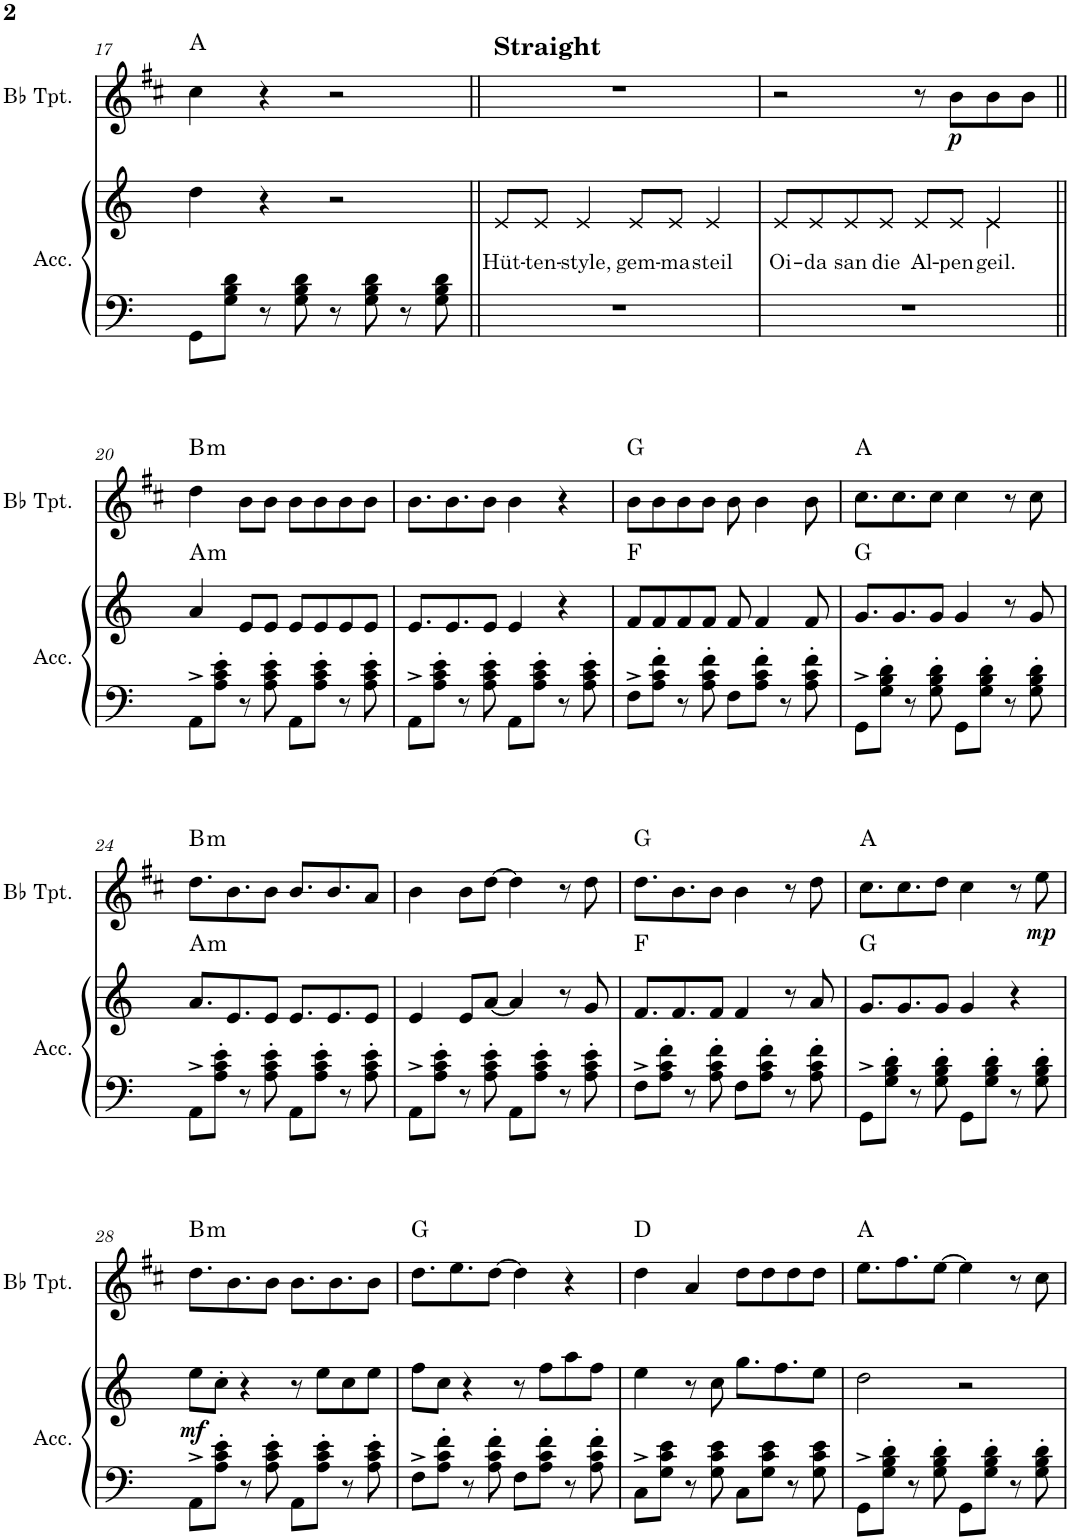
**kern	**kern	**text	**dynam	**harte	**kern	**dynam	**harte
*part2	*part2	*part2	*part2	*part2	*part1	*part1	*part1
*staff3	*staff2	*staff2	*staff2/3	*	*staff1	*staff1	*
*I"Accordion	*	*	*	*	*I"Bb Trumpet	*	*
*I'Acc.	*	*	*	*	*I'Bb Tpt.	*	*
!!LO:PB:g=z
*clefF4	*clefG2	*	*	*	*clefG2	*	*
*	*	*	*	*	*Trd1c2	*	*
*k[]	*k[]	*	*	*	*k[f#c#]	*	*
*M4/4	*M4/4	*	*	*	*M4/4	*	*
=17	=17	=17	=17	=17	=17	=17	=17
8GG\L	4dd\	.	.	.	4cc#\	.	A:maj
8G\ 8B\ 8d\J	.	.	.	.	.	.	.
8r	4r	.	.	.	4r	.	.
8G\ 8B\ 8d\	.	.	.	.	.	.	.
8r	2r	.	.	.	2r	.	.
8G\ 8B\ 8d\	.	.	.	.	.	.	.
8r	.	.	.	.	.	.	.
8G\ 8B\ 8d\	.	.	.	.	.	.	.
=18||	=18||	=18||	=18||	=18||	=18||	=18||	=18||
!	!	!	!	!	!LO:TX:a:B:t=Straight	!	!
!	!	!LO:LY:b	!	!	!	!	!
1r	8e/L	Hüt-	.	.	1r	.	.
!	!	!LO:LY:b	!	!	!	!	!
.	8e/J	-ten-	.	.	.	.	.
!	!	!LO:LY:b	!	!	!	!	!
.	4e/	-style,	.	.	.	.	.
!	!	!LO:LY:b	!	!	!	!	!
.	8e/L	gem-	.	.	.	.	.
!	!	!LO:LY:b	!	!	!	!	!
.	8e/J	-ma	.	.	.	.	.
!	!	!LO:LY:b	!	!	!	!	!
.	4e/	steil	.	.	.	.	.
=19	=19	=19	=19	=19	=19	=19	=19
!	!	!LO:LY:b	!	!	!	!	!
*	*^	*	*	*	*	*	*
1r	8e/L	2.ryy	Oi-	.	.	2r	.	.
!	!	!	!LO:LY:b	!	!	!	!	!
.	8e/	.	-da	.	.	.	.	.
!	!	!	!LO:LY:b	!	!	!	!	!
.	8e/	.	san	.	.	.	.	.
!	!	!	!LO:LY:b	!	!	!	!	!
.	8e/J	.	die	.	.	.	.	.
!	!	!	!LO:LY:b	!	!	!	!	!
.	8e/L	.	Al-	.	.	8r	.	.
!	!	!	!LO:LY:b	!	!	!	!LO:DY:b	!
.	8e/J	.	-pen	.	.	8b\L	p	.
!	!	!	!LO:LY:b	!	!	!	!	!
.	4e/	4e\	geil.	.	.	8b\	.	.
.	.	.	.	.	.	8b\J	.	.
*	*v	*v	*	*	*	*	*	*
!!LO:LB:g=z
=20||	=20||	=20||	=20||	=20||	=20||	=20||	=20||
!	!	!	!	!LO:H:kt=m	!	!	!LO:H:kt=m
8AA^\L	4a/	.	.	A:min	4dd\	.	B:min
8A\' 8c\' 8e\'J	.	.	.	.	.	.	.
8r	8e/L	.	.	.	8b\L	.	.
8A\' 8c\' 8e\'	8e/J	.	.	.	8b\J	.	.
8AA\L	8e/L	.	.	.	8b\L	.	.
8A\' 8c\' 8e\'J	8e/	.	.	.	8b\	.	.
8r	8e/	.	.	.	8b\	.	.
8A\' 8c\' 8e\'	8e/J	.	.	.	8b\J	.	.
=21	=21	=21	=21	=21	=21	=21	=21
8AA^\L	8.e/L	.	.	.	8.b\L	.	.
8A\' 8c\' 8e\'J	.	.	.	.	.	.	.
.	8.e/	.	.	.	8.b\	.	.
8r	.	.	.	.	.	.	.
8A\' 8c\' 8e\'	8e/J	.	.	.	8b\J	.	.
8AA\L	4e/	.	.	.	4b\	.	.
8A\' 8c\' 8e\'J	.	.	.	.	.	.	.
8r	4r	.	.	.	4r	.	.
8A\' 8c\' 8e\'	.	.	.	.	.	.	.
=22	=22	=22	=22	=22	=22	=22	=22
8F^\L	8f/L	.	.	F:maj	8b\L	.	G:maj
8A\' 8c\' 8f\'J	8f/	.	.	.	8b\	.	.
8r	8f/	.	.	.	8b\	.	.
8A\' 8c\' 8f\'	8f/J	.	.	.	8b\J	.	.
8F\L	8f/	.	.	.	8b\	.	.
8A\' 8c\' 8f\'J	4f/	.	.	.	4b\	.	.
8r	.	.	.	.	.	.	.
8A\' 8c\' 8f\'	8f/	.	.	.	8b\	.	.
=23	=23	=23	=23	=23	=23	=23	=23
8GG^\L	8.g/L	.	.	G:maj	8.cc#\L	.	A:maj
8G\' 8B\' 8d\'J	.	.	.	.	.	.	.
.	8.g/	.	.	.	8.cc#\	.	.
8r	.	.	.	.	.	.	.
8G\' 8B\' 8d\'	8g/J	.	.	.	8cc#\J	.	.
8GG\L	4g/	.	.	.	4cc#\	.	.
8G\' 8B\' 8d\'J	.	.	.	.	.	.	.
8r	8r	.	.	.	8r	.	.
8G\' 8B\' 8d\'	8g/	.	.	.	8cc#\	.	.
!!LO:LB:g=z
=24	=24	=24	=24	=24	=24	=24	=24
!	!	!	!	!LO:H:kt=m	!	!	!LO:H:kt=m
8AA^\L	8.a/L	.	.	A:min	8.dd\L	.	B:min
8A\' 8c\' 8e\'J	.	.	.	.	.	.	.
.	8.e/	.	.	.	8.b\	.	.
8r	.	.	.	.	.	.	.
8A\' 8c\' 8e\'	8e/J	.	.	.	8b\J	.	.
8AA\L	8.e/L	.	.	.	8.b/L	.	.
8A\' 8c\' 8e\'J	.	.	.	.	.	.	.
.	8.e/	.	.	.	8.b/	.	.
8r	.	.	.	.	.	.	.
8A\' 8c\' 8e\'	8e/J	.	.	.	8a/J	.	.
=25	=25	=25	=25	=25	=25	=25	=25
8AA^\L	4e/	.	.	.	4b\	.	.
8A\' 8c\' 8e\'J	.	.	.	.	.	.	.
8r	8e/L	.	.	.	8b\L	.	.
8A\' 8c\' 8e\'	[8a/J	.	.	.	[8dd\J	.	.
8AA\L	4a/]	.	.	.	4dd\]	.	.
8A\' 8c\' 8e\'J	.	.	.	.	.	.	.
8r	8r	.	.	.	8r	.	.
8A\' 8c\' 8e\'	8g/	.	.	.	8dd\	.	.
=26	=26	=26	=26	=26	=26	=26	=26
8F^\L	8.f/L	.	.	F:maj	8.dd\L	.	G:maj
8A\' 8c\' 8f\'J	.	.	.	.	.	.	.
.	8.f/	.	.	.	8.b\	.	.
8r	.	.	.	.	.	.	.
8A\' 8c\' 8f\'	8f/J	.	.	.	8b\J	.	.
8F\L	4f/	.	.	.	4b\	.	.
8A\' 8c\' 8f\'J	.	.	.	.	.	.	.
8r	8r	.	.	.	8r	.	.
8A\' 8c\' 8f\'	8a/	.	.	.	8dd\	.	.
=27	=27	=27	=27	=27	=27	=27	=27
8GG^\L	8.g/L	.	.	G:maj	8.cc#\L	.	A:maj
8G\' 8B\' 8d\'J	.	.	.	.	.	.	.
.	8.g/	.	.	.	8.cc#\	.	.
8r	.	.	.	.	.	.	.
8G\' 8B\' 8d\'	8g/J	.	.	.	8dd\J	.	.
8GG\L	4g/	.	.	.	4cc#\	.	.
8G\' 8B\' 8d\'J	.	.	.	.	.	.	.
8r	4r	.	.	.	8r	.	.
!	!	!	!	!	!	!LO:DY:b	!
8G\' 8B\' 8d\'	.	.	.	.	8ee\	mp	.
!!LO:LB:g=z
=28	=28	=28	=28	=28	=28	=28	=28
!	!	!	!LO:DY:b	!	!	!	!LO:H:kt=m
8AA^\L	8ee\L	.	mf	.	8.dd\L	.	B:min
8A\' 8c\' 8e\'J	8cc'\J	.	.	.	.	.	.
.	.	.	.	.	8.b\	.	.
8r	4r	.	.	.	.	.	.
8A\' 8c\' 8e\'	.	.	.	.	8b\J	.	.
8AA\L	8r	.	.	.	8.b\L	.	.
8A\' 8c\' 8e\'J	8ee\L	.	.	.	.	.	.
.	.	.	.	.	8.b\	.	.
8r	8cc\	.	.	.	.	.	.
8A\' 8c\' 8e\'	8ee\J	.	.	.	8b\J	.	.
=29	=29	=29	=29	=29	=29	=29	=29
8F^\L	8ff\L	.	.	.	8.dd\L	.	G:maj
8A\' 8c\' 8f\'J	8cc\J	.	.	.	.	.	.
.	.	.	.	.	8.ee\	.	.
8r	4r	.	.	.	.	.	.
8A\' 8c\' 8f\'	.	.	.	.	[8dd\J	.	.
8F\L	8r	.	.	.	4dd\]	.	.
8A\' 8c\' 8f\'J	8ff\L	.	.	.	.	.	.
8r	8aa\	.	.	.	4r	.	.
8A\' 8c\' 8f\'	8ff\J	.	.	.	.	.	.
=30	=30	=30	=30	=30	=30	=30	=30
8C^\L	4ee\	.	.	.	4dd\	.	D:maj
8G\ 8c\ 8e\J	.	.	.	.	.	.	.
8r	8r	.	.	.	4a/	.	.
8G\ 8c\ 8e\	8cc\	.	.	.	.	.	.
8C\L	8.gg\L	.	.	.	8dd\L	.	.
8G\ 8c\ 8e\J	.	.	.	.	8dd\	.	.
.	8.ff\	.	.	.	.	.	.
8r	.	.	.	.	8dd\	.	.
8G\ 8c\ 8e\	8ee\J	.	.	.	8dd\J	.	.
=31	=31	=31	=31	=31	=31	=31	=31
8GG^\L	2dd\	.	.	.	8.ee\L	.	A:maj
8G\' 8B\' 8d\'J	.	.	.	.	.	.	.
.	.	.	.	.	8.ff#\	.	.
8r	.	.	.	.	.	.	.
8G\' 8B\' 8d\'	.	.	.	.	[8ee\J	.	.
8GG\L	2r	.	.	.	4ee\]	.	.
8G\' 8B\' 8d\'J	.	.	.	.	.	.	.
8r	.	.	.	.	8r	.	.
8G\' 8B\' 8d\'	.	.	.	.	8cc#\	.	.
=	=	=	=	=	=	=	=
*-	*-	*-	*-	*-	*-	*-	*-
